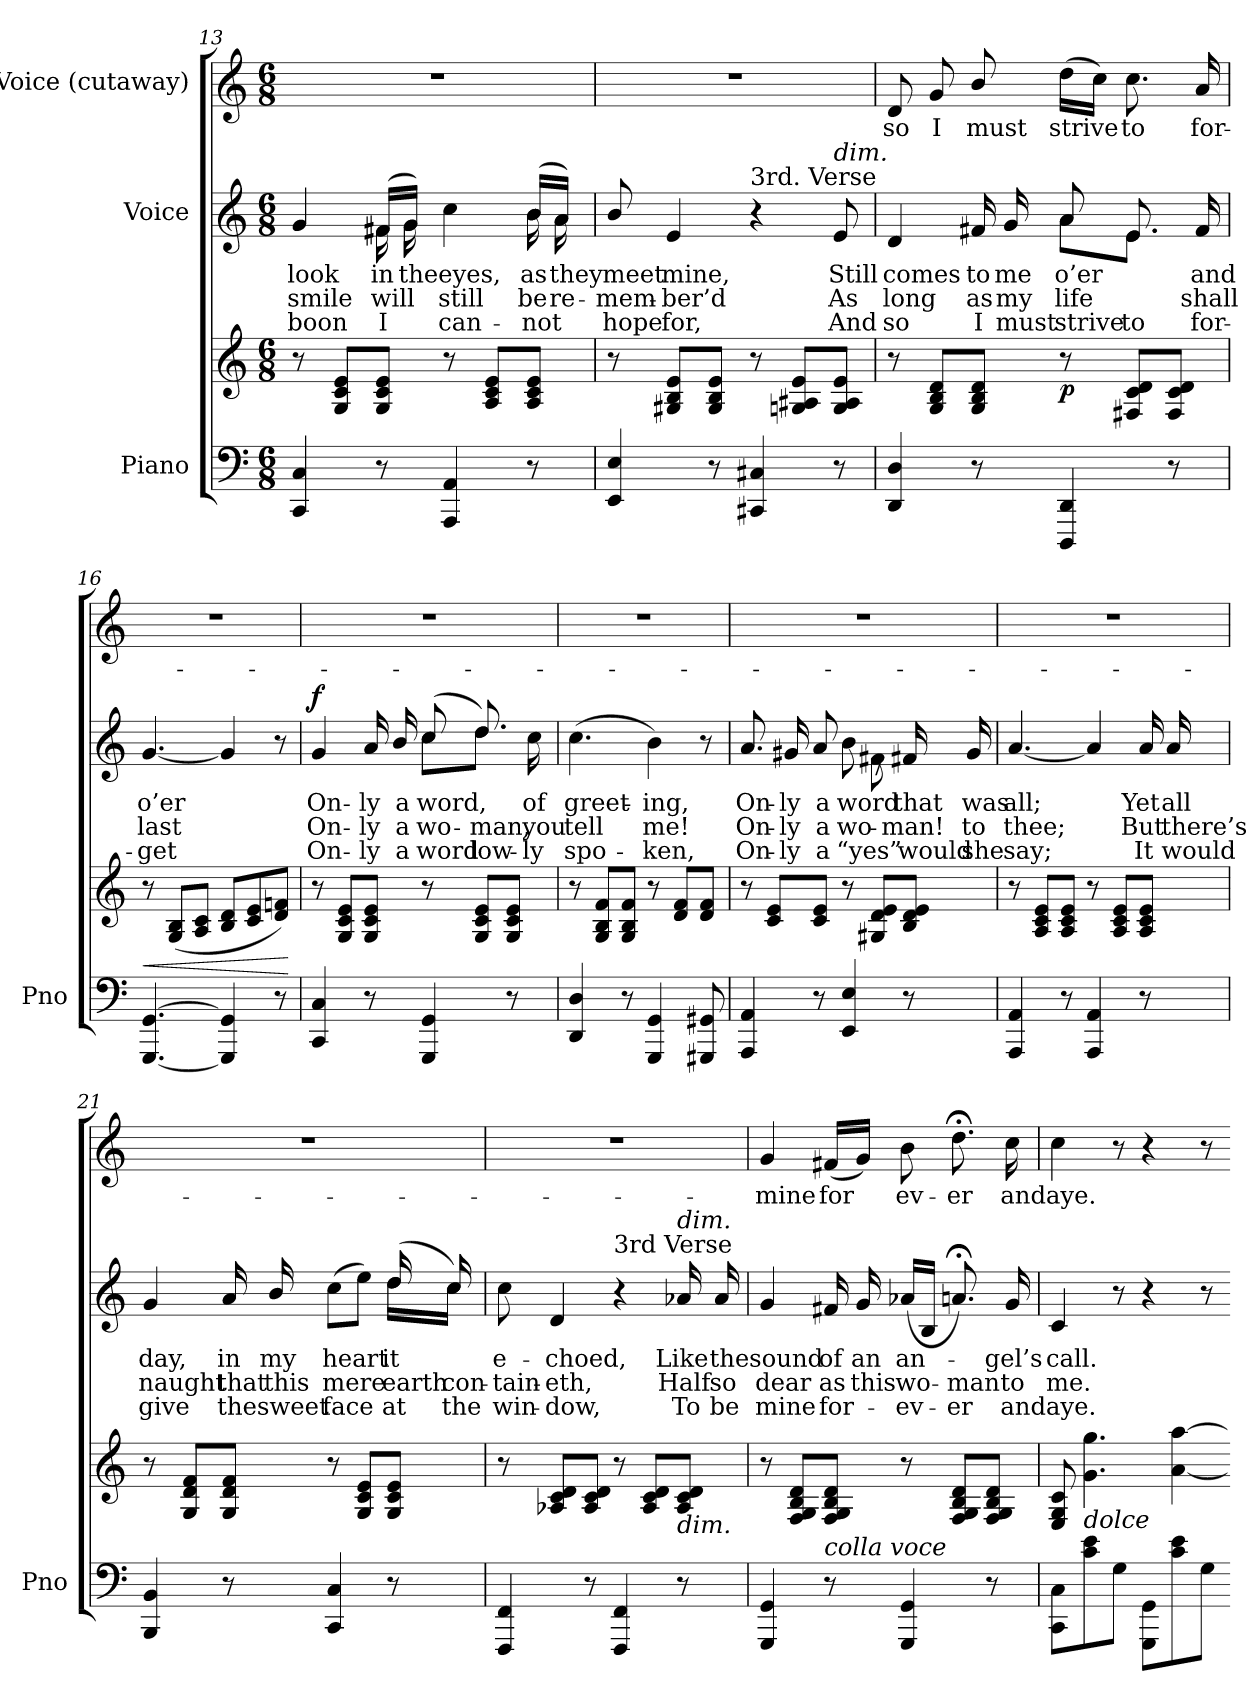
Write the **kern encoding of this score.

**kern	**kern	**dynam	**kern	**text	**text	**text	**dynam	**kern	**text
*part3	*part3	*part3	*part2	*part2	*part2	*part2	*part2	*part1	*part1
*staff4	*staff3	*staff3/4	*staff2	*staff2	*staff2	*staff2	*staff2	*staff1	*staff1
*I"Piano	*	*	*I"Voice	*	*	*	*	*I"Voice (cutaway)	*
*I'Pno	*	*	*	*	*	*	*	*	*
!!LO:LB:g=z
*clefF4	*clefG2	*	*clefG2	*	*	*	*	*clefG2	*
*k[]	*k[]	*	*k[]	*	*	*	*	*k[]	*
*M6/8	*M6/8	*	*M6/8	*	*	*	*	*M6/8	*
=13	=13	=13	=13	=13	=13	=13	=13	=13	=13
!	!	!	!LO:TX:a:i:t=cresc.	!	!	!	!	!	!
!	!	!	!	!LO:LY:b	!LO:LY:b	!LO:LY:b	!	!	!
*	*	*	*^	*	*	*	*	*	*
4CC/ 4C/	8r	.	4g/	4rcyy	look	smile	boon	.	2.r	.
.	8G/ 8c/ 8e/L	.	.	.	.	.	.	.	.	.
!	!	!	!	!	!LO:LY:b	!LO:LY:b	!LO:LY:b	!	!	!
8r	8G/ 8c/ 8e/J	.	(>16f#X/LL	16f#\	in	will	I	.	.	.
!	!	!	!	!	!LO:LY:b	!	!	!	!	!
.	.	.	16g/JJ)	16g\	the	.	.	.	.	.
!	!	!	!	!	!LO:LY:b	!LO:LY:b	!LO:LY:b	!	!	!
4AAA/ 4AA/	8r	.	4cc\	4rcyy	eyes,	still	can-	.	.	.
.	8A/ 8c/ 8e/L	.	.	.	.	.	.	.	.	.
!	!	!	!	!	!LO:LY:b	!LO:LY:b	!LO:LY:b	!	!	!
8r	8A/ 8c/ 8e/J	.	(>16b/LL	16b\	as	be	-not	.	.	.
!	!	!	!	!	!LO:LY:b	!LO:LY:b	!	!	!	!
.	.	.	16a/JJ)	16a\	they	re-	.	.	.	.
=14	=14	=14	=14	=14	=14	=14	=14	=14	=14	=14
!	!	!	!	!	!LO:LY:b	!LO:LY:b	!LO:LY:b	!	!	!
4EE/ 4E/	8r	.	8b/	4.rcyy	meet	-mem-	hope	.	2.r	.
!	!	!	!	!	!LO:LY:b	!LO:LY:b	!LO:LY:b	!	!	!
.	8G#X/ 8B/ 8e/L	.	4e/	.	mine,	-ber’d	for,	.	.	.
8r	8G#/ 8B/ 8e/J	.	.	.	.	.	.	.	.	.
!	!	!	!LO:TX:a:t=3rd. Verse	!	!	!	!	!	!	!
4CC#X/ 4C#X/	8r	.	4r	4.rcyy	.	.	.	.	.	.
.	8Gn/ 8A#X/ 8e/L	.	.	.	.	.	.	.	.	.
!	!	!	!LO:TX:a:i:t=dim.	!	!	!	!	!	!	!
!	!	!	!	!	!LO:LY:b	!LO:LY:b	!LO:LY:b	!	!	!
8r	8G/ 8A#/ 8e/J	.	8e/	.	Still	As	And	.	.	.
=15	=15	=15	=15	=15	=15	=15	=15	=15	=15	=15
!	!	!	!	!	!LO:LY:b	!LO:LY:b	!LO:LY:b	!	!	!LO:LY:b
4DD/ 4D/	8r	.	4d/	4rddyy	comes	long	so	.	8d/	so
!	!	!	!	!	!	!	!	!	!	!LO:LY:b
.	8G/ 8B/ 8d/L	.	.	.	.	.	.	.	8g/	I
!	!	!	!	!	!LO:LY:b	!LO:LY:b	!LO:LY:b	!	!	!LO:LY:b
8r	8G/ 8B/ 8d/J	.	16f#X/	8rddyy	to	as	I	.	8b/	must
!	!	!	!	!	!LO:LY:b	!LO:LY:b	!LO:LY:b	!	!	!
.	.	.	16g/	.	me	my	must	.	.	.
!	!	!LO:DY:b	!	!	!LO:LY:b	!LO:LY:b	!LO:LY:b	!	!	!LO:LY:b
4DDD/ 4DD/	8r	p	8a/	8a\L	o’er	life	strive	.	(>16dd\LL	strive
.	.	.	.	.	.	.	.	.	16cc\JJ)	.
!	!	!	!	!	!	!	!LO:LY:b	!	!	!LO:LY:b
.	8F#X/ 8c/ 8d/L	.	8.e/	8.e\J	.	.	to	.	8.cc\	to
8r	8F#/ 8c/ 8d/J	.	.	.	.	.	.	.	.	.
!	!	!	!	!	!LO:LY:b	!LO:LY:b	!LO:LY:b	!	!	!LO:LY:b
.	.	.	16f#/	16rddyy	and	shall	for-	.	16a/	for -
=16	=16	=16	=16	=16	=16	=16	=16	=16	=16	=16
!	!	!LO:HP:b	!	!	!LO:LY:b	!LO:LY:b	!LO:LY:b	!	!	!
*	*	*	*v	*v	*	*	*	*	*	*
[4.GGG/ [4.GG/	8r	<	[4.g/	o’er	last	-get	.	2.r	.
.	(<8G/ 8B/L	.	.	.	.	.	.	.	.
.	8A/ 8c/J	.	.	.	.	.	.	.	.
4GGG/] 4GG/]	8B/ 8d/L	.	4g/]	.	.	.	.	.	.
.	8c/ 8e/	.	.	.	.	.	.	.	.
8r	8d/ 8fn/J)	.	8r	.	.	.	.	.	.
.	.	[	.	.	.	.	.	.	.
!!LO:LB:g=z
=17	=17	=17	=17	=17	=17	=17	=17	=17	=17
!	!	!	!	!LO:LY:b	!LO:LY:b	!LO:LY:b	!LO:DY:a	!	!
*	*	*	*^	*	*	*	*	*	*
4CC/ 4C/	8r	.	4g/	4.ryy	On-	On-	On-	f	2.r	.
.	8G/ 8c/ 8e/L	.	.	.	.	.	.	.	.	.
!	!	!	!	!	!LO:LY:b	!LO:LY:b	!LO:LY:b	!	!	!
8r	8G/ 8c/ 8e/J	.	16a/	.	-ly	-ly	-ly	.	.	.
!	!	!	!	!	!LO:LY:b	!LO:LY:b	!LO:LY:b	!	!	!
.	.	.	16b/	.	a	a	a	.	.	.
!	!	!	!	!	!LO:LY:b	!LO:LY:b	!LO:LY:b	!	!	!
4GGG/ 4GG/	8r	.	(<8cc/	8cc\L	word,	wo-	word	.	.	.
!	!	!	!	!	!	!LO:LY:b	!LO:LY:b	!	!	!
.	8G/ 8c/ 8e/L	.	8.dd/)	8.dd\J	.	-man,	low-	.	.	.
8r	8G/ 8c/ 8e/J	.	.	.	.	.	.	.	.	.
!	!	!	!	!	!LO:LY:b	!LO:LY:b	!LO:LY:b	!	!	!
.	.	.	16cc\	16ryy	of	you	-ly	.	.	.
=18	=18	=18	=18	=18	=18	=18	=18	=18	=18	=18
!	!	!	!	!	!LO:LY:b	!LO:LY:b	!LO:LY:b	!	!	!
*	*	*	*v	*v	*	*	*	*	*	*
4DD/ 4D/	8r	.	(>4.cc\	greet-	tell	spo-	.	2.r	.
.	8G/ 8B/ 8f/L	.	.	.	.	.	.	.	.
8r	8G/ 8B/ 8f/J	.	.	.	.	.	.	.	.
!	!	!	!	!LO:LY:b	!LO:LY:b	!LO:LY:b	!	!	!
4GGG/ 4GG/	8r	.	4b\)	-ing,	me!	-ken,	.	.	.
.	8d/ 8f/L	.	.	.	.	.	.	.	.
8GGG#X/ 8GG#X/	8d/ 8f/J	.	8r	.	.	.	.	.	.
=19	=19	=19	=19	=19	=19	=19	=19	=19	=19
!	!	!	!	!LO:LY:b	!LO:LY:b	!LO:LY:b	!	!	!
*	*	*	*^	*	*	*	*	*	*
4AAA/ 4AA/	8r	.	8.a/	4.ryy	On-	On-	On-	.	2.r	.
.	8c/ 8e/L	.	.	.	.	.	.	.	.	.
!	!	!	!	!	!LO:LY:b	!LO:LY:b	!LO:LY:b	!	!	!
.	.	.	16g#X/	.	-ly	-ly	-ly	.	.	.
!	!	!	!	!	!LO:LY:b	!LO:LY:b	!LO:LY:b	!	!	!
8r	8c/ 8e/J	.	8a/	.	a	a	a	.	.	.
!	!	!	!	!	!LO:LY:b	!LO:LY:b	!LO:LY:b	!	!	!
4EE/ 4E/	8r	.	8b\	8ryy	word	wo-	“yes”	.	.	.
.	8G#X/ 8d/ 8e/L	.	8re	8f#X\	.	.	.	.	.	.
!	!	!	!	!	!LO:LY:b	!LO:LY:b	!LO:LY:b	!	!	!
8r	8B/ 8d/ 8e/J	.	16f#X/	8ryy	that	-man!	would	.	.	.
!	!	!	!	!	!LO:LY:b	!LO:LY:b	!LO:LY:b	!	!	!
.	.	.	16g#/	.	was	to	she	.	.	.
*	*	*	*v	*v	*	*	*	*	*	*
=20	=20	=20	=20	=20	=20	=20	=20	=20	=20
!	!	!	!	!LO:LY:b	!LO:LY:b	!LO:LY:b	!	!	!
4AAA/ 4AA/	8r	.	[4.a/	all;	thee;	say;	.	2.r	.
.	8A/ 8c/ 8e/L	.	.	.	.	.	.	.	.
8r	8A/ 8c/ 8e/J	.	.	.	.	.	.	.	.
4AAA/ 4AA/	8r	.	4a/]	.	.	.	.	.	.
.	8A/ 8c/ 8e/L	.	.	.	.	.	.	.	.
!	!	!	!	!LO:LY:b	!LO:LY:b	!LO:LY:b	!	!	!
8r	8A/ 8c/ 8e/J	.	16a/	Yet	But	It	.	.	.
!	!	!	!	!LO:LY:b	!LO:LY:b	!LO:LY:b	!	!	!
.	.	.	16a/	all	there’s	would	.	.	.
!!LO:PB:g=z
=21	=21	=21	=21	=21	=21	=21	=21	=21	=21
!	!	!	!	!LO:LY:b	!LO:LY:b	!LO:LY:b	!	!	!
*	*	*	*^	*	*	*	*	*	*
4BBB/ 4BB/	8r	.	4g/	4.ryy	day,	naught	give	.	2.r	.
.	8G/ 8d/ 8f/L	.	.	.	.	.	.	.	.	.
!	!	!	!	!	!LO:LY:b	!LO:LY:b	!LO:LY:b	!	!	!
8r	8G/ 8d/ 8f/J	.	16a/	.	in	that	the	.	.	.
!	!	!	!	!	!LO:LY:b	!LO:LY:b	!LO:LY:b	!	!	!
.	.	.	16b/	.	my	this	sweet	.	.	.
!	!	!	!	!	!LO:LY:b	!LO:LY:b	!LO:LY:b	!	!	!
4CC/ 4C/	8r	.	(>8cc\L	4ryy	heart	mere	face	.	.	.
.	8G/ 8c/ 8e/L	.	8ee\J)	.	.	.	.	.	.	.
!	!	!	!	!	!LO:LY:b	!LO:LY:b	!LO:LY:b	!	!	!
8r	8G/ 8c/ 8e/J	.	(<16dd/	16dd\LL	it	earth	at	.	.	.
!	!	!	!	!	!	!LO:LY:b	!LO:LY:b	!	!	!
.	.	.	16cc/)	16cc\JJ	.	con-	the	.	.	.
=22	=22	=22	=22	=22	=22	=22	=22	=22	=22	=22
!	!	!	!	!	!LO:LY:b	!LO:LY:b	!LO:LY:b	!	!	!
*	*	*	*v	*v	*	*	*	*	*	*
4FFF/ 4FF/	8r	.	8cc\	e-	-tain-	win-	.	2.r	.
!	!	!	!	!LO:LY:b	!LO:LY:b	!LO:LY:b	!	!	!
.	8A-X/ 8c/ 8d/L	.	4d/	-choed,	-eth,	-dow,	.	.	.
8r	8A-/ 8c/ 8d/J	.	.	.	.	.	.	.	.
!	!	!	!LO:TX:a:t=3rd Verse	!	!	!	!	!	!
4FFF/ 4FF/	8r	.	4r	.	.	.	.	.	.
.	8A-/ 8c/ 8d/L	.	.	.	.	.	.	.	.
!	!	!	!LO:TX:a:i:t=dim.	!	!	!	!	!	!
!	!LO:TX:b:i:t=dim.	!	!	!	!	!	!	!	!
!	!	!	!	!LO:LY:b	!LO:LY:b	!LO:LY:b	!	!	!
8r	8A-/ 8c/ 8d/J	.	16a-X/	Like	Half	To	.	.	.
!	!	!	!	!LO:LY:b	!LO:LY:b	!LO:LY:b	!	!	!
.	.	.	16a-/	the	so	be	.	.	.
=23	=23	=23	=23	=23	=23	=23	=23	=23	=23
!	!	!	!	!LO:LY:b	!LO:LY:b	!LO:LY:b	!	!	!LO:LY:b
4GGG/ 4GG/	8r	.	4g/	sound	dear	mine	.	4g/	mine
.	8F/ 8G/ 8B/ 8d/L	.	.	.	.	.	.	.	.
!LO:TX:a:i:t=colla voce	!	!	!	!	!	!	!	!	!
!	!	!	!	!LO:LY:b	!LO:LY:b	!LO:LY:b	!	!	!LO:LY:b
8r	8F/ 8G/ 8B/ 8d/J	.	16f#X/	of	as	for-	.	(<16f#X/LL	for
!	!	!	!	!LO:LY:b	!LO:LY:b	!	!	!	!
.	.	.	16g/	an	this	.	.	16g/JJ)	.
!	!	!	!	!LO:LY:b	!LO:LY:b	!LO:LY:b	!	!	!LO:LY:b
4GGG/ 4GG/	8r	.	(<16a-X/LL	an-	wo-	-ev-	.	8b\	ev-
.	.	.	16B/JJ	.	.	.	.	.	.
!	!	!	!	!	!LO:LY:b	!LO:LY:b	!	!	!LO:LY:b
.	8F/ 8G/ 8B/ 8d/L	.	8.an;/)	.	-man	-er	.	8.dd;<\	-er
8r	8F/ 8G/ 8B/ 8d/J	.	.	.	.	.	.	.	.
!	!	!	!	!LO:LY:b	!LO:LY:b	!LO:LY:b	!	!	!LO:LY:b
.	.	.	16g/	-gel’s	to	and	.	16cc\	and
=24	=24	=24	=24	=24	=24	=24	=24	=24	=24
!	!	!	!	!LO:LY:b	!LO:LY:b	!LO:LY:b	!	!	!LO:LY:b
8CC\ 8C\L	8E/ 8G/ 8c/	.	4c/	call.	me.	aye.	.	4cc\	aye.
!LO:TX:a:i:t=dolce	!	!	!	!	!	!	!	!	!
8c\ 8e\	4.g\ 4.gg\	.	.	.	.	.	.	.	.
8G\J	.	.	8r	.	.	.	.	8r	.
8GGG\ 8GG\L	.	.	4r	.	.	.	.	4r	.
8c\ 8e\	[4a\ [4aa\	.	.	.	.	.	.	.	.
8G\J	.	.	8r	.	.	.	.	8r	.
=-	=-	=-	=-	=-	=-	=-	=-	=-	=-
*-	*-	*-	*-	*-	*-	*-	*-	*-	*-
